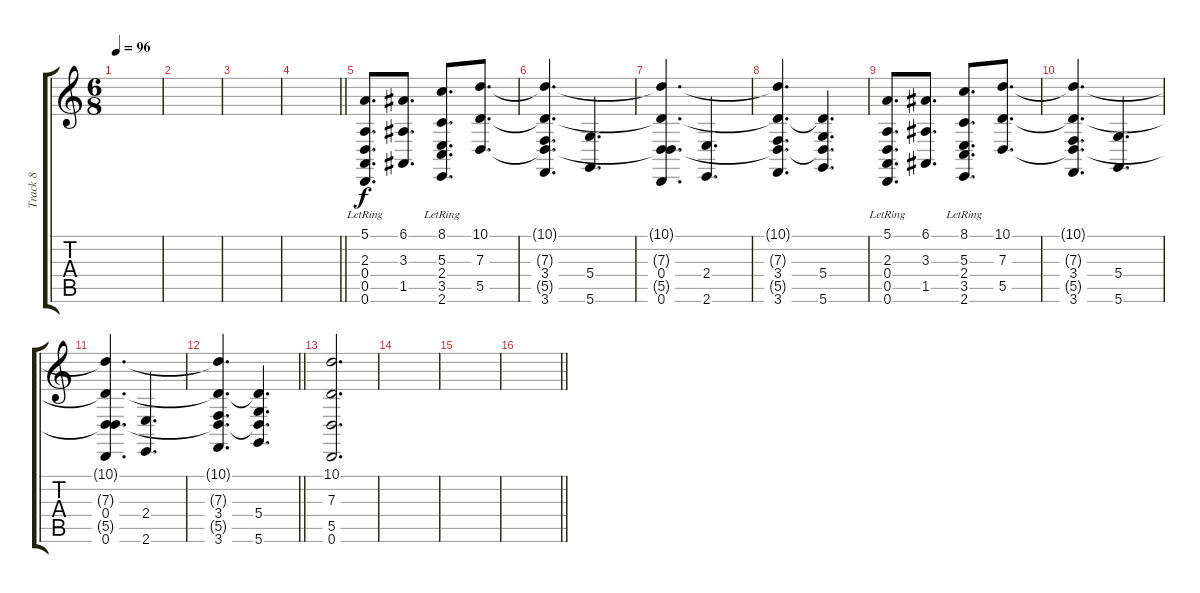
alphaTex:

\track ("Track 8" "Track 8") {instrument tubularbells}
\staff {score tabs}
\tuning (E4 B3 G3 D3 A2 D2) {hide}
\ts (6 8)
\tempo 96
\clef g2
\ks c
|
|
|
\barLineRight lightlight
|
(5.1 2.3 0.4{lr} 0.5 0.6{lr}).8{d volume 11 instrument choiraahs} (6.1 3.3 1.5).8{d} (8.1 5.3 2.4{lr} 3.5 2.6{lr}).8{d} (10.1 7.3 5.5).8{d} |
(10.1{t} 7.3{t} 3.4 5.5{t} 3.6).4{d} (5.4 5.6).4{d} |
(10.1{t} 7.3{t} 0.4 5.5{t} 0.6).4{d} (2.4 2.6).4{d} |
(10.1{t} 7.3{t} 3.4 5.5{t} 3.6).4{d} (7.3{t} 5.4 5.5{t} 5.6).4{d} |
(5.1 2.3 0.4{lr} 0.5 0.6{lr}).8{d} (6.1 3.3 1.5).8{d} (8.1 5.3 2.4{lr} 3.5 2.6{lr}).8{d} (10.1 7.3 5.5).8{d} |
(10.1{t} 7.3{t} 3.4 5.5{t} 3.6).4{d} (5.4 5.6).4{d} |
(10.1{t} 7.3{t} 0.4 5.5{t} 0.6).4{d} (2.4 2.6).4{d} |
\barLineRight lightlight
(10.1{t} 7.3{t} 3.4 5.5{t} 3.6).4{d} (7.3{t} 5.4 5.5{t} 5.6).4{d} |
(10.1 7.3 5.5 0.6).2{d volume 13 instrument tubularbells} |
|
|
\barLineRight lightlight
